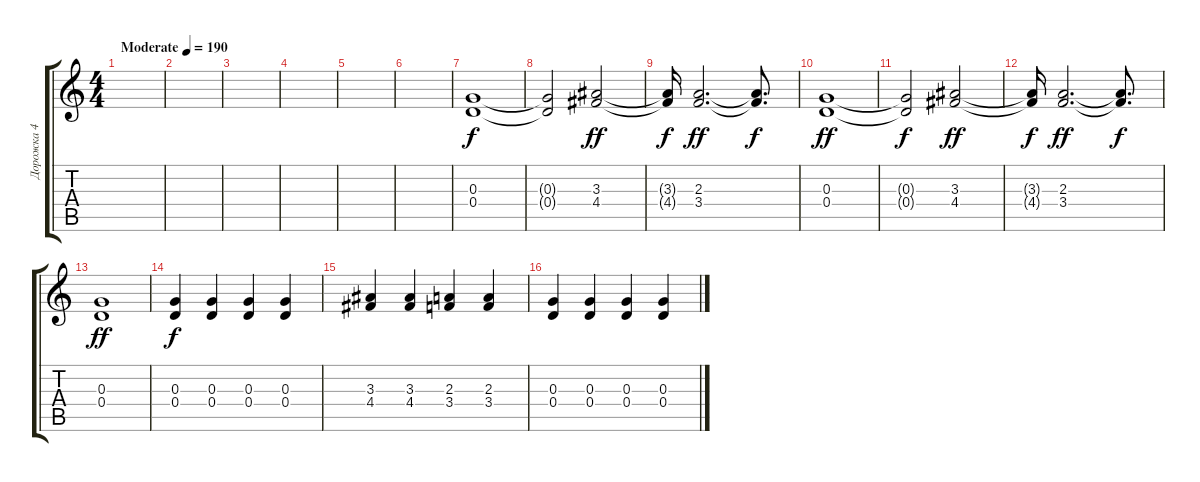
\track ("Дорожка 4" "Дорожка 4") {instrument distortionguitar}
\staff {score tabs}
\tuning (E4 B3 G3 D3 A2 E2) {hide}
\ts (4 4)
\tempo (190 "Moderate")
\clef g2
\ks c
|
|
|
|
|
|
(0.3 0.4).1 |
(0.3{t} 0.4{t}).2{dy f} (3.3 4.4).2{dy ff} |
(3.3{t} 4.4{t}).16{dy f} (2.3 3.4).2{d dy ff} (2.3{t} 3.4{t}).8{d dy f} |
(0.3 0.4).1{dy ff} |
(0.3{t} 0.4{t}).2{dy f} (3.3 4.4).2{dy ff} |
(3.3{t} 4.4{t}).16{dy f} (2.3 3.4).2{d dy ff} (2.3{t} 3.4{t}).8{d dy f} |
(0.3 0.4).1{dy ff} |
(0.3 0.4).4{dy f} (0.3 0.4).4 (0.3 0.4).4 (0.3 0.4).4 |
(3.3 4.4).4 (3.3 4.4).4 (2.3 3.4).4 (2.3 3.4).4 |
(0.3 0.4).4 (0.3 0.4).4 (0.3 0.4).4 (0.3 0.4).4
